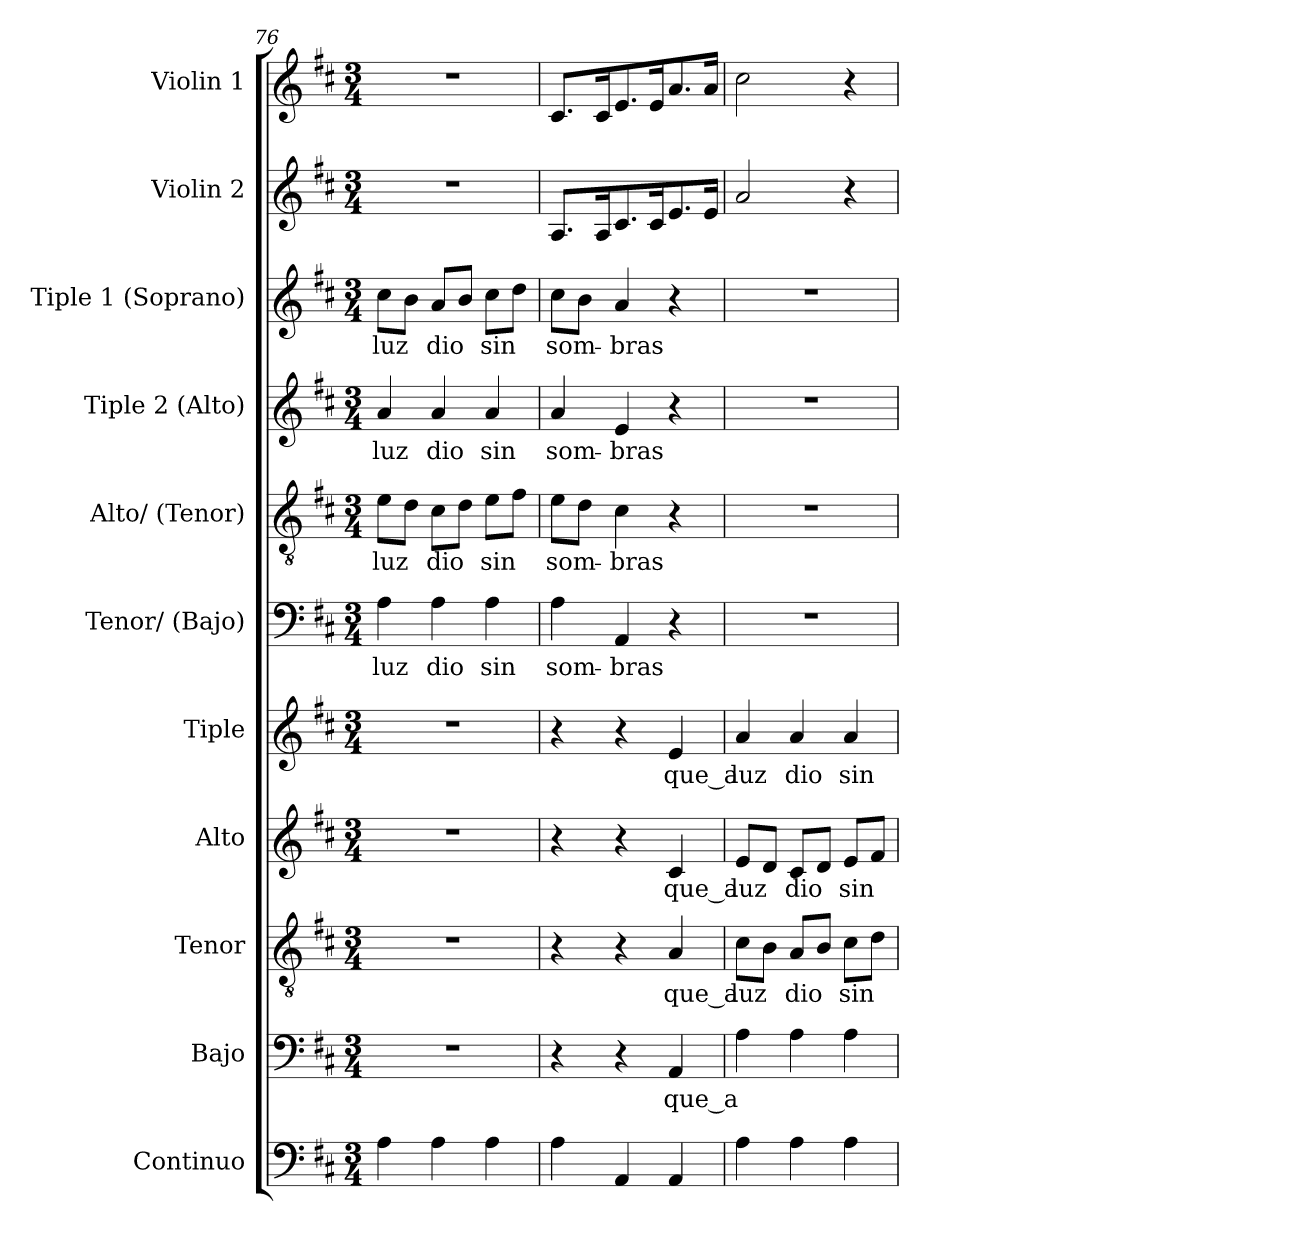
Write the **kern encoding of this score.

**kern	**kern	**text	**kern	**text	**kern	**text	**kern	**text	**kern	**text	**kern	**text	**kern	**text	**kern	**text	**kern	**kern
*part11	*part10	*part10	*part9	*part9	*part8	*part8	*part7	*part7	*part6	*part6	*part5	*part5	*part4	*part4	*part3	*part3	*part2	*part1
*staff11	*staff10	*staff10	*staff9	*staff9	*staff8	*staff8	*staff7	*staff7	*staff6	*staff6	*staff5	*staff5	*staff4	*staff4	*staff3	*staff3	*staff2	*staff1
*I"Continuo	*I"Bajo	*	*I"Tenor	*	*I"Alto	*	*I"Tiple	*	*I"Tenor/ (Bajo)	*	*I"Alto/ (Tenor)	*	*I"Tiple  2 (Alto)	*	*I"Tiple 1 (Soprano)	*	*I"Violin 2	*I"Violin 1
*	*I'B.	*	*I'T.	*	*I'A.	*	*	*	*I'B.	*	*I'T.	*	*I'A.	*	*I'S.	*	*I'Vln. 2	*I'Vln. 1
*clefF4	*clefF4	*	*clefGv2	*	*clefG2	*	*clefG2	*	*clefF4	*	*clefGv2	*	*clefG2	*	*clefG2	*	*clefG2	*clefG2
*	*	*	*ITrd7c12	*	*	*	*	*	*	*	*ITrd7c12	*	*	*	*	*	*	*
*k[f#c#]	*k[f#c#]	*	*k[f#c#]	*	*k[f#c#]	*	*k[f#c#]	*	*k[f#c#]	*	*k[f#c#]	*	*k[f#c#]	*	*k[f#c#]	*	*k[f#c#]	*k[f#c#]
*D:	*D:	*	*D:	*	*D:	*	*D:	*	*D:	*	*D:	*	*D:	*	*D:	*	*D:	*D:
*M3/4	*M3/4	*	*M3/4	*	*M3/4	*	*M3/4	*	*M3/4	*	*M3/4	*	*M3/4	*	*M3/4	*	*M3/4	*M3/4
=76	=76	=76	=76	=76	=76	=76	=76	=76	=76	=76	=76	=76	=76	=76	=76	=76	=76	=76
!	!LO:N:vis=1	!	!LO:N:vis=1	!	!LO:N:vis=1	!	!LO:N:vis=1	!	!	!	!	!	!	!	!	!	!	!
!	!	!	!	!	!	!	!	!	!	!LO:LY:b:color=#000000	!	!	!	!	!	!	!	!
!	!	!	!	!	!	!	!	!	!	!	!	!LO:LY:b:color=#000000	!	!	!	!	!	!
!	!	!	!	!	!	!	!	!	!	!	!	!	!	!LO:LY:b:color=#000000	!	!	!	!
!	!	!	!	!	!	!	!	!	!	!	!	!	!	!	!	!LO:LY:b:color=#000000	!LO:N:vis=1	!LO:N:vis=1
4Ai\	2.r	.	2.r	.	2.r	.	2.r	.	4Ai\	luz	8Ei\L	luz	4ai/	luz	8cc#i\L	luz	2.r	2.r
.	.	.	.	.	.	.	.	.	.	.	8Di\J	.	.	.	8bi\J	.	.	.
!	!	!	!	!	!	!	!	!	!	!LO:LY:b:color=#000000	!	!	!	!	!	!	!	!
!	!	!	!	!	!	!	!	!	!	!	!	!LO:LY:b:color=#000000	!	!	!	!	!	!
!	!	!	!	!	!	!	!	!	!	!	!	!	!	!LO:LY:b:color=#000000	!	!	!	!
!	!	!	!	!	!	!	!	!	!	!	!	!	!	!	!	!LO:LY:b:color=#000000	!	!
4Ai\	.	.	.	.	.	.	.	.	4Ai\	dio	8C#i\L	dio	4ai/	dio	8ai/L	dio	.	.
.	.	.	.	.	.	.	.	.	.	.	8Di\J	.	.	.	8bi/J	.	.	.
!	!	!	!	!	!	!	!	!	!	!LO:LY:b:color=#000000	!	!	!	!	!	!	!	!
!	!	!	!	!	!	!	!	!	!	!	!	!LO:LY:b:color=#000000	!	!	!	!	!	!
!	!	!	!	!	!	!	!	!	!	!	!	!	!	!LO:LY:b:color=#000000	!	!	!	!
!	!	!	!	!	!	!	!	!	!	!	!	!	!	!	!	!LO:LY:b:color=#000000	!	!
4Ai\	.	.	.	.	.	.	.	.	4Ai\	sin	8Ei\L	sin	4ai/	sin	8cc#i\L	sin	.	.
.	.	.	.	.	.	.	.	.	.	.	8F#i\J	.	.	.	8ddi\J	.	.	.
=77	=77	=77	=77	=77	=77	=77	=77	=77	=77	=77	=77	=77	=77	=77	=77	=77	=77	=77
!	!	!	!	!	!	!	!	!	!	!LO:LY:b:color=#000000	!	!	!	!	!	!	!	!
!	!	!	!	!	!	!	!	!	!	!	!	!LO:LY:b:color=#000000	!	!	!	!	!	!
!	!	!	!	!	!	!	!	!	!	!	!	!	!	!LO:LY:b:color=#000000	!	!	!	!
!	!	!	!	!	!	!	!	!	!	!	!	!	!	!	!	!LO:LY:b:color=#000000	!	!
4Ai\	4r	.	4r	.	4r	.	4r	.	4Ai\	som-	8Ei\L	som-	4ai/	som-	8cc#i\L	som-	8.Ai/L	8.c#i/L
.	.	.	.	.	.	.	.	.	.	.	8Di\J	.	.	.	8bi\J	.	.	.
.	.	.	.	.	.	.	.	.	.	.	.	.	.	.	.	.	16Ai/k	16c#i/k
!	!	!	!	!	!	!	!	!	!	!LO:LY:b:color=#000000	!	!	!	!	!	!	!	!
!	!	!	!	!	!	!	!	!	!	!	!	!LO:LY:b:color=#000000	!	!	!	!	!	!
!	!	!	!	!	!	!	!	!	!	!	!	!	!	!LO:LY:b:color=#000000	!	!	!	!
!	!	!	!	!	!	!	!	!	!	!	!	!	!	!	!	!LO:LY:b:color=#000000	!	!
4AAi/	4r	.	4r	.	4r	.	4r	.	4AAi/	-bras	4C#i\	-bras	4ei/	-bras	4ai/	-bras	8.c#i/	8.ei/
.	.	.	.	.	.	.	.	.	.	.	.	.	.	.	.	.	16c#i/k	16ei/k
!	!	!LO:LY:b:color=#000000	!	!	!	!	!	!	!	!	!	!	!	!	!	!	!	!
!	!	!	!	!LO:LY:b:color=#000000	!	!	!	!	!	!	!	!	!	!	!	!	!	!
!	!	!	!	!	!	!LO:LY:b:color=#000000	!	!	!	!	!	!	!	!	!	!	!	!
!	!	!	!	!	!	!	!	!LO:LY:b:color=#000000	!	!	!	!	!	!	!	!	!	!
4AAi/	4AAi/	que_a	4AAi/	que_a	4c#i/	que_a	4ei/	que_a	4r	.	4r	.	4r	.	4r	.	8.ei/	8.ai/
.	.	.	.	.	.	.	.	.	.	.	.	.	.	.	.	.	16ei/Jk	16ai/Jk
!!LO:PB:g=z
=78	=78	=78	=78	=78	=78	=78	=78	=78	=78	=78	=78	=78	=78	=78	=78	=78	=78	=78
!	!	!	!	!LO:LY:b:color=#000000	!	!	!	!	!	!	!	!	!	!	!	!	!	!
!	!	!	!	!	!	!LO:LY:b:color=#000000	!	!	!	!	!	!	!	!	!	!	!	!
!	!	!	!	!	!	!	!	!LO:LY:b:color=#000000	!LO:N:vis=1	!	!LO:N:vis=1	!	!LO:N:vis=1	!	!LO:N:vis=1	!	!	!
4Ai\	4Ai\	.	8C#i\L	luz	8ei/L	luz	4ai/	luz	2.r	.	2.r	.	2.r	.	2.r	.	2ai/	2cc#i\
.	.	.	8BBi\J	.	8di/J	.	.	.	.	.	.	.	.	.	.	.	.	.
!	!	!	!	!LO:LY:b:color=#000000	!	!	!	!	!	!	!	!	!	!	!	!	!	!
!	!	!	!	!	!	!LO:LY:b:color=#000000	!	!	!	!	!	!	!	!	!	!	!	!
!	!	!	!	!	!	!	!	!LO:LY:b:color=#000000	!	!	!	!	!	!	!	!	!	!
4Ai\	4Ai\	.	8AAi/L	dio	8c#i/L	dio	4ai/	dio	.	.	.	.	.	.	.	.	.	.
.	.	.	8BBi/J	.	8di/J	.	.	.	.	.	.	.	.	.	.	.	.	.
!	!	!	!	!LO:LY:b:color=#000000	!	!	!	!	!	!	!	!	!	!	!	!	!	!
!	!	!	!	!	!	!LO:LY:b:color=#000000	!	!	!	!	!	!	!	!	!	!	!	!
!	!	!	!	!	!	!	!	!LO:LY:b:color=#000000	!	!	!	!	!	!	!	!	!	!
4Ai\	4Ai\	.	8C#i\L	sin	8ei/L	sin	4ai/	sin	.	.	.	.	.	.	.	.	4r	4r
.	.	.	8Di\J	.	8f#i/J	.	.	.	.	.	.	.	.	.	.	.	.	.
=	=	=	=	=	=	=	=	=	=	=	=	=	=	=	=	=	=	=
*-	*-	*-	*-	*-	*-	*-	*-	*-	*-	*-	*-	*-	*-	*-	*-	*-	*-	*-
